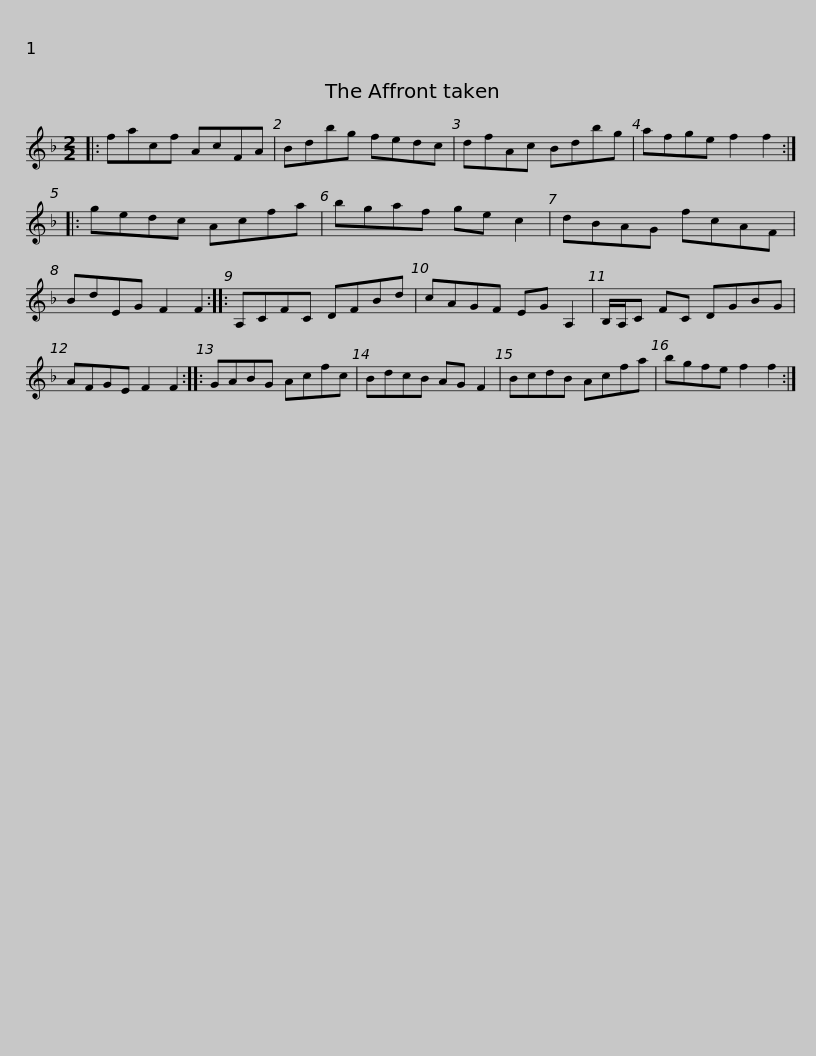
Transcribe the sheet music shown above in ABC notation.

X:1
L:1/8
M:2/2
I:linebreak $
K:F
V:1 treble
V:1
|: facf AcFA | Bdbg fedc | dfAc Bdbg | afge f2 f2 :: gedc Acfa |$ %5
 bgaf ge c2 | dBAG fcAF | BdEG F2 F2 :: A,CFC DFBd | cAGF EG A,2 |$ %10
 B,/A,/C FC DGBG | AFGE F2 F2 :: GABG Acfc | BdcB AG F2 | BcdB Acfa |$ %15
 bgfe f2 f2 :| %16
